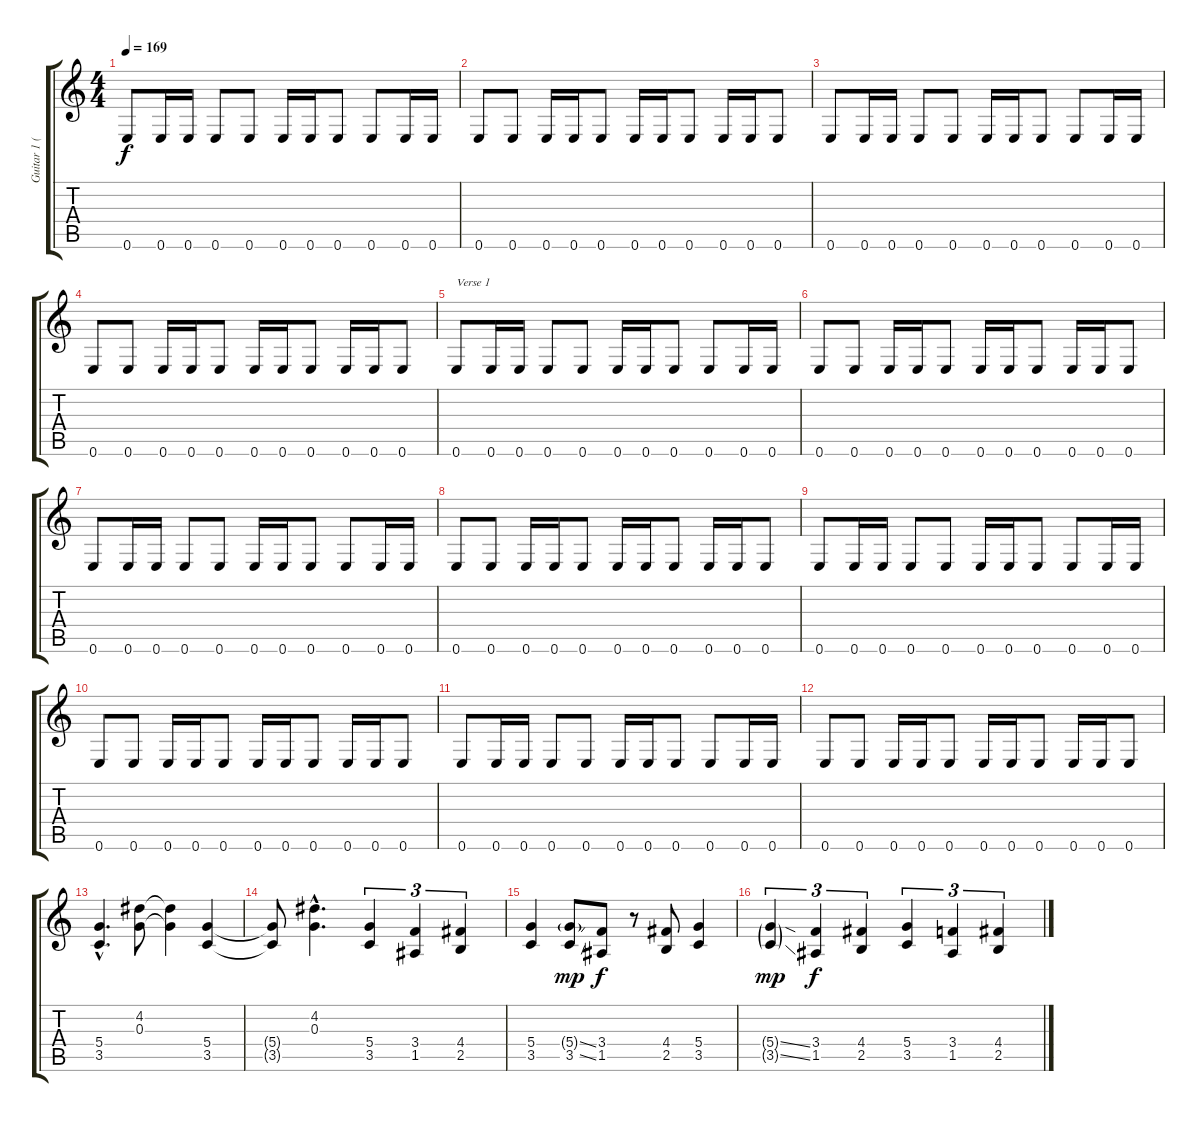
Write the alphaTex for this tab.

\track ("Guitar 1 (Rhythm)" "Guitar 1 (") {instrument distortionguitar}
\staff {score tabs}
\tuning (E4 B3 G3 D3 A2 E2) {hide}
\ts (4 4)
\tempo 169
\clef g2
\ks c
0.6.8{dy f instrument distortionguitar} 0.6.16 0.6.16 0.6.8 0.6.8 0.6.16 0.6.16 0.6.8 0.6.8 0.6.16 0.6.16 |
0.6.8 0.6.8 0.6.16 0.6.16 0.6.8 0.6.16 0.6.16 0.6.8 0.6.16 0.6.16 0.6.8 |
0.6.8 0.6.16 0.6.16 0.6.8 0.6.8 0.6.16 0.6.16 0.6.8 0.6.8 0.6.16 0.6.16 |
0.6.8 0.6.8 0.6.16 0.6.16 0.6.8 0.6.16 0.6.16 0.6.8 0.6.16 0.6.16 0.6.8 |
0.6.8{txt "Verse 1"} 0.6.16 0.6.16 0.6.8 0.6.8 0.6.16 0.6.16 0.6.8 0.6.8 0.6.16 0.6.16 |
0.6.8 0.6.8 0.6.16 0.6.16 0.6.8 0.6.16 0.6.16 0.6.8 0.6.16 0.6.16 0.6.8 |
0.6.8 0.6.16 0.6.16 0.6.8 0.6.8 0.6.16 0.6.16 0.6.8 0.6.8 0.6.16 0.6.16 |
0.6.8 0.6.8 0.6.16 0.6.16 0.6.8 0.6.16 0.6.16 0.6.8 0.6.16 0.6.16 0.6.8 |
0.6.8 0.6.16 0.6.16 0.6.8 0.6.8 0.6.16 0.6.16 0.6.8 0.6.8 0.6.16 0.6.16 |
0.6.8 0.6.8 0.6.16 0.6.16 0.6.8 0.6.16 0.6.16 0.6.8 0.6.16 0.6.16 0.6.8 |
0.6.8 0.6.16 0.6.16 0.6.8 0.6.8 0.6.16 0.6.16 0.6.8 0.6.8 0.6.16 0.6.16 |
0.6.8 0.6.8 0.6.16 0.6.16 0.6.8 0.6.16 0.6.16 0.6.8 0.6.16 0.6.16 0.6.8 |
(5.4{hac} 3.5{hac}).4{d} (4.2 0.3).8 (4.2{t} 0.3{t}).4 (5.4 3.5).4 |
(5.4{t} 3.5{t}).8 (4.2{hac} 0.3{hac}).4{d} (5.4 3.5).4{tu (3 2)} (3.4 1.5).4{tu (3 2)} (4.4 2.5).4{tu (3 2)} |
(5.4 3.5).4 (5.4{ss g} 3.5{ss}).8{dy mp} (3.4 1.5).8{dy f} r.8 (4.4 2.5).8 (5.4 3.5).4 |
(5.4{ss g} 3.5{ss g}).4{tu (3 2) dy mp} (3.4 1.5).4{tu (3 2) dy f} (4.4 2.5).4{tu (3 2)} (5.4 3.5).4{tu (3 2)} (3.4 1.5).4{tu (3 2)} (4.4 2.5).4{tu (3 2)}
